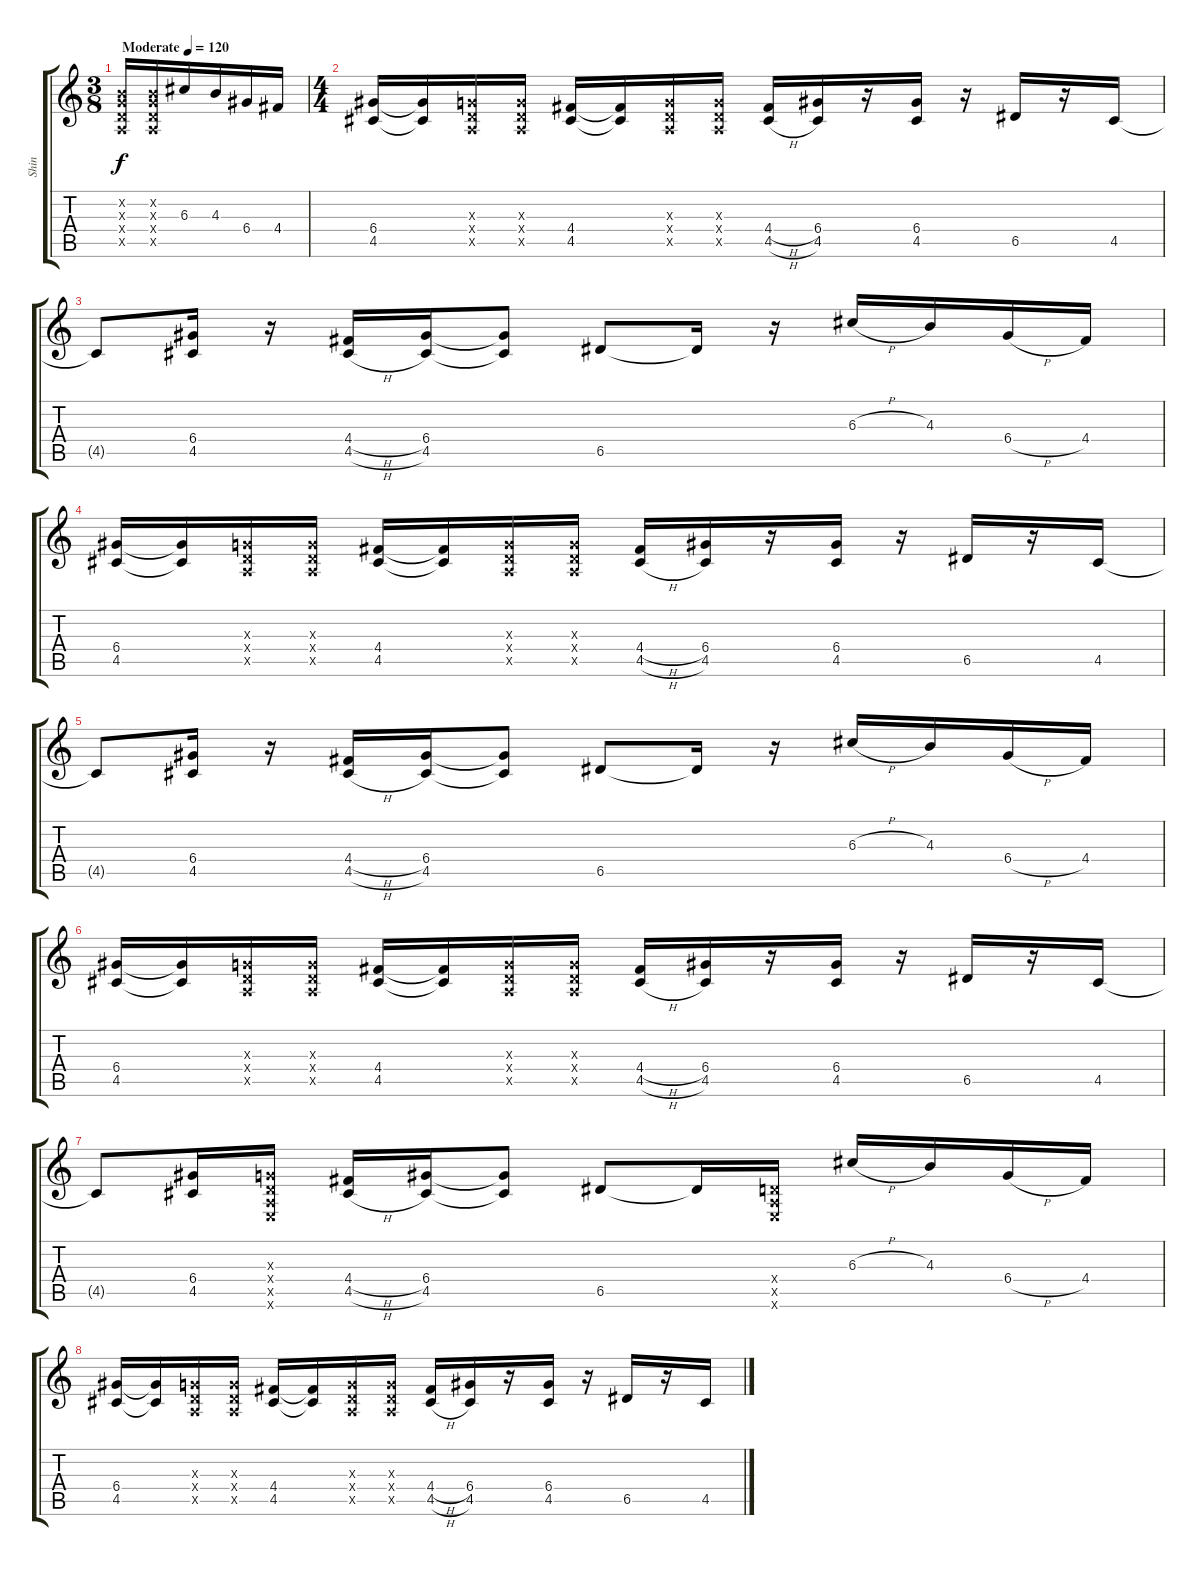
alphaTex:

\track ("Shin" "Shin") {instrument distortionguitar}
\staff {score tabs}
\tuning (E4 B3 G3 D3 A2 E2) {hide}
\ts (3 8)
\tempo (120 "Moderate")
\clef g2
\ks c
(0.2{x} 0.3{x} 0.4{x} 0.5{x}).16{dy f instrument distortionguitar} (0.2{x} 0.3{x} 0.4{x} 0.5{x}).16 6.3.16 4.3.16 6.4.16 4.4.16 |
\ts (4 4)
(6.4 4.5).16 (6.4{t} 4.5{t}).16 (0.3{x} 0.4{x} 0.5{x}).16 (0.3{x} 0.4{x} 0.5{x}).16 (4.4 4.5).16 (4.4{t} 4.5{t}).16 (0.3{x} 0.4{x} 0.5{x}).16 (0.3{x} 0.4{x} 0.5{x}).16 (4.4{h} 4.5{h}).16 (6.4 4.5).16 r.16 (6.4 4.5).16 r.16 6.5.16 r.16 4.5.16 |
4.5{t}.8 (6.4 4.5).16 r.16 (4.4{h} 4.5{h}).16 (6.4 4.5).16 (6.4{t} 4.5{t}).8 6.5.8 6.5{t}.16 r.16 6.3{h}.16 4.3.16 6.4{h}.16 4.4.16 |
(6.4 4.5).16 (6.4{t} 4.5{t}).16 (0.3{x} 0.4{x} 0.5{x}).16 (0.3{x} 0.4{x} 0.5{x}).16 (4.4 4.5).16 (4.4{t} 4.5{t}).16 (0.3{x} 0.4{x} 0.5{x}).16 (0.3{x} 0.4{x} 0.5{x}).16 (4.4{h} 4.5{h}).16 (6.4 4.5).16 r.16 (6.4 4.5).16 r.16 6.5.16 r.16 4.5.16 |
4.5{t}.8 (6.4 4.5).16 r.16 (4.4{h} 4.5{h}).16 (6.4 4.5).16 (6.4{t} 4.5{t}).8 6.5.8 6.5{t}.16 r.16 6.3{h}.16 4.3.16 6.4{h}.16 4.4.16 |
(6.4 4.5).16 (6.4{t} 4.5{t}).16 (0.3{x} 0.4{x} 0.5{x}).16 (0.3{x} 0.4{x} 0.5{x}).16 (4.4 4.5).16 (4.4{t} 4.5{t}).16 (0.3{x} 0.4{x} 0.5{x}).16 (0.3{x} 0.4{x} 0.5{x}).16 (4.4{h} 4.5{h}).16 (6.4 4.5).16 r.16 (6.4 4.5).16 r.16 6.5.16 r.16 4.5.16 |
4.5{t}.8 (6.4 4.5).16 (0.3{x} 0.4{x} 0.5{x} 0.6{x}).16 (4.4{h} 4.5{h}).16 (6.4 4.5).16 (6.4{t} 4.5{t}).8 6.5.8 6.5{t}.16 (0.4{x} 0.5{x} 0.6{x}).16 6.3{h}.16 4.3.16 6.4{h}.16 4.4.16 |
(6.4 4.5).16 (6.4{t} 4.5{t}).16 (0.3{x} 0.4{x} 0.5{x}).16 (0.3{x} 0.4{x} 0.5{x}).16 (4.4 4.5).16 (4.4{t} 4.5{t}).16 (0.3{x} 0.4{x} 0.5{x}).16 (0.3{x} 0.4{x} 0.5{x}).16 (4.4{h} 4.5{h}).16 (6.4 4.5).16 r.16 (6.4 4.5).16 r.16 6.5.16 r.16 4.5.16
